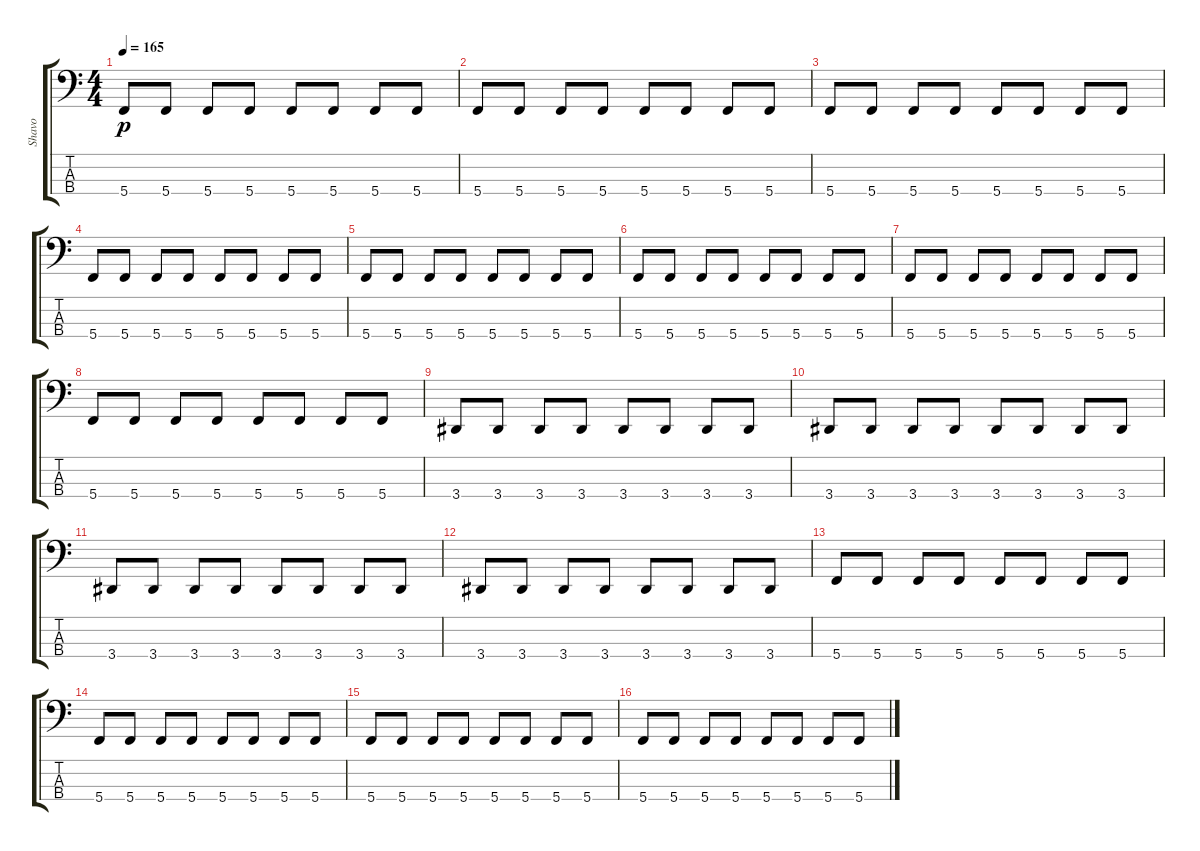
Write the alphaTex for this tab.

\track ("Shavo" "Shavo") {instrument electricbasspick}
\staff {score tabs}
\tuning (F2 C2 G1 C1) {hide}
\ts (4 4)
\tempo 165
\clef f4
\ks c
5.4.8{dy p} 5.4.8 5.4.8 5.4.8 5.4.8 5.4.8 5.4.8 5.4.8 |
5.4.8 5.4.8 5.4.8 5.4.8 5.4.8 5.4.8 5.4.8 5.4.8 |
5.4.8 5.4.8 5.4.8 5.4.8 5.4.8 5.4.8 5.4.8 5.4.8 |
5.4.8 5.4.8 5.4.8 5.4.8 5.4.8 5.4.8 5.4.8 5.4.8 |
5.4.8{volume 12} 5.4.8 5.4.8 5.4.8 5.4.8 5.4.8 5.4.8 5.4.8 |
5.4.8 5.4.8 5.4.8 5.4.8 5.4.8 5.4.8 5.4.8 5.4.8 |
5.4.8 5.4.8 5.4.8 5.4.8 5.4.8 5.4.8 5.4.8 5.4.8 |
5.4.8 5.4.8 5.4.8 5.4.8 5.4.8 5.4.8 5.4.8 5.4.8 |
3.4.8 3.4.8 3.4.8 3.4.8 3.4.8 3.4.8 3.4.8 3.4.8 |
3.4.8 3.4.8 3.4.8 3.4.8 3.4.8 3.4.8 3.4.8 3.4.8 |
3.4.8 3.4.8 3.4.8 3.4.8 3.4.8 3.4.8 3.4.8 3.4.8 |
3.4.8 3.4.8 3.4.8 3.4.8 3.4.8 3.4.8 3.4.8 3.4.8 |
5.4.8 5.4.8 5.4.8 5.4.8 5.4.8 5.4.8 5.4.8 5.4.8 |
5.4.8 5.4.8 5.4.8 5.4.8 5.4.8 5.4.8 5.4.8 5.4.8 |
5.4.8 5.4.8 5.4.8 5.4.8 5.4.8 5.4.8 5.4.8 5.4.8 |
5.4.8 5.4.8 5.4.8 5.4.8 5.4.8 5.4.8 5.4.8 5.4.8
